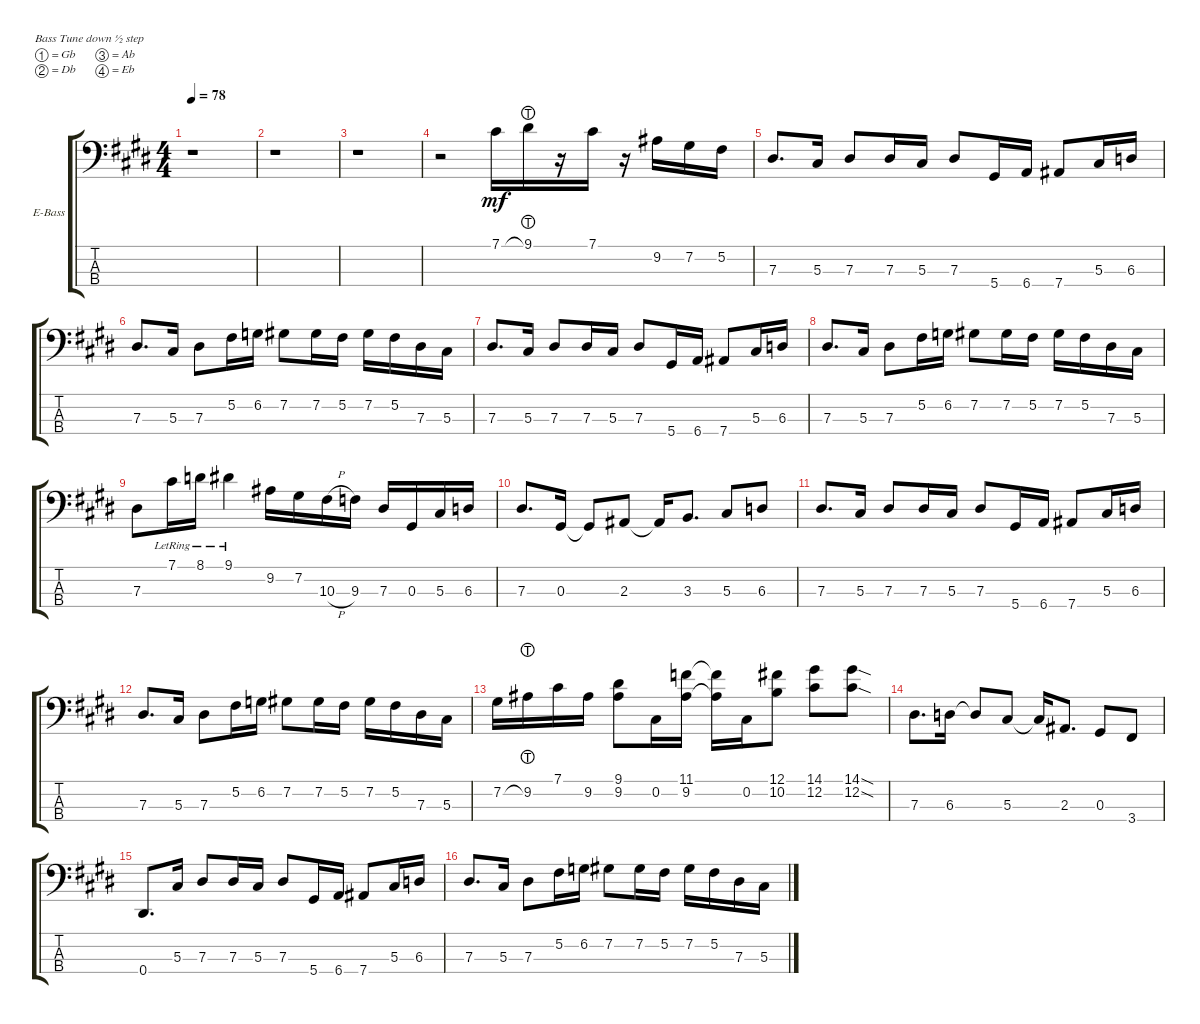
\defaultSystemsLayout 4
\bracketExtendMode groupsimilarinstruments
\firstSystemTrackNameOrientation horizontal
\otherSystemsTrackNameOrientation horizontal
\track ("GENE SIMMONS" "E-Bass") {mute instrument electricbassfinger}
\staff {score tabs}
\tuning (Gb2 Db2 Ab1 Eb1)
\ts (4 4)
\tempo 78
\clef f4
\ks e
r.1{dy mf instrument electricbassfinger} |
r.1 |
r.1 |
r.2 7.1.16 9.1{lht}.16 r.16 7.1.16 r.16 9.2.16 7.2.16 5.2.16 |
7.3.8{d} 5.3.16 7.3.8 7.3.16 5.3.16 7.3.8 5.4.16 6.4.16 7.4.8 5.3.16 6.3.16 |
7.3.8{d} 5.3.16 7.3.8 5.2.16 6.2.16 7.2.8 7.2.16 5.2.16 7.2.16 5.2.16 7.3.16 5.3.16 |
7.3.8{d} 5.3.16 7.3.8 7.3.16 5.3.16 7.3.8 5.4.16 6.4.16 7.4.8 5.3.16 6.3.16 |
7.3.8{d} 5.3.16 7.3.8 5.2.16 6.2.16 7.2.8 7.2.16 5.2.16 7.2.16 5.2.16 7.3.16 5.3.16 |
7.3.8 7.1{lr}.16 8.1{lr}.16 9.1{lr}.4 9.2.16 7.2.16 10.3{h}.16 9.3.16 7.3.16 0.3.16 5.3.16 6.3.16 |
7.3.8{d} 0.3.16 0.3{t}.8 2.3.8 2.3{t}.16 3.3.8{d} 5.3.8 6.3.8 |
7.3.8{d} 5.3.16 7.3.8 7.3.16 5.3.16 7.3.8 5.4.16 6.4.16 7.4.8 5.3.16 6.3.16 |
7.3.8{d} 5.3.16 7.3.8 5.2.16 6.2.16 7.2.8 7.2.16 5.2.16 7.2.16 5.2.16 7.3.16 5.3.16 |
7.2.16 9.2{lht}.16 7.1.16 9.2.16 (9.2 9.1).8 0.2.16 (9.2 11.1).16 (9.2{t} 11.1{t}).16 0.2.16 (10.2 12.1).8 (14.1 12.2).8 (14.1{sod} 12.2{sod}).8 |
7.3.8{d} 6.3.16 6.3{t}.8 5.3.8 5.3{t}.16 2.3.8{d} 0.3.8 3.4.8 |
0.4.8{d} 5.3.16 7.3.8 7.3.16 5.3.16 7.3.8 5.4.16 6.4.16 7.4.8 5.3.16 6.3.16 |
7.3.8{d} 5.3.16 7.3.8 5.2.16 6.2.16 7.2.8 7.2.16 5.2.16 7.2.16 5.2.16 7.3.16 5.3.16
